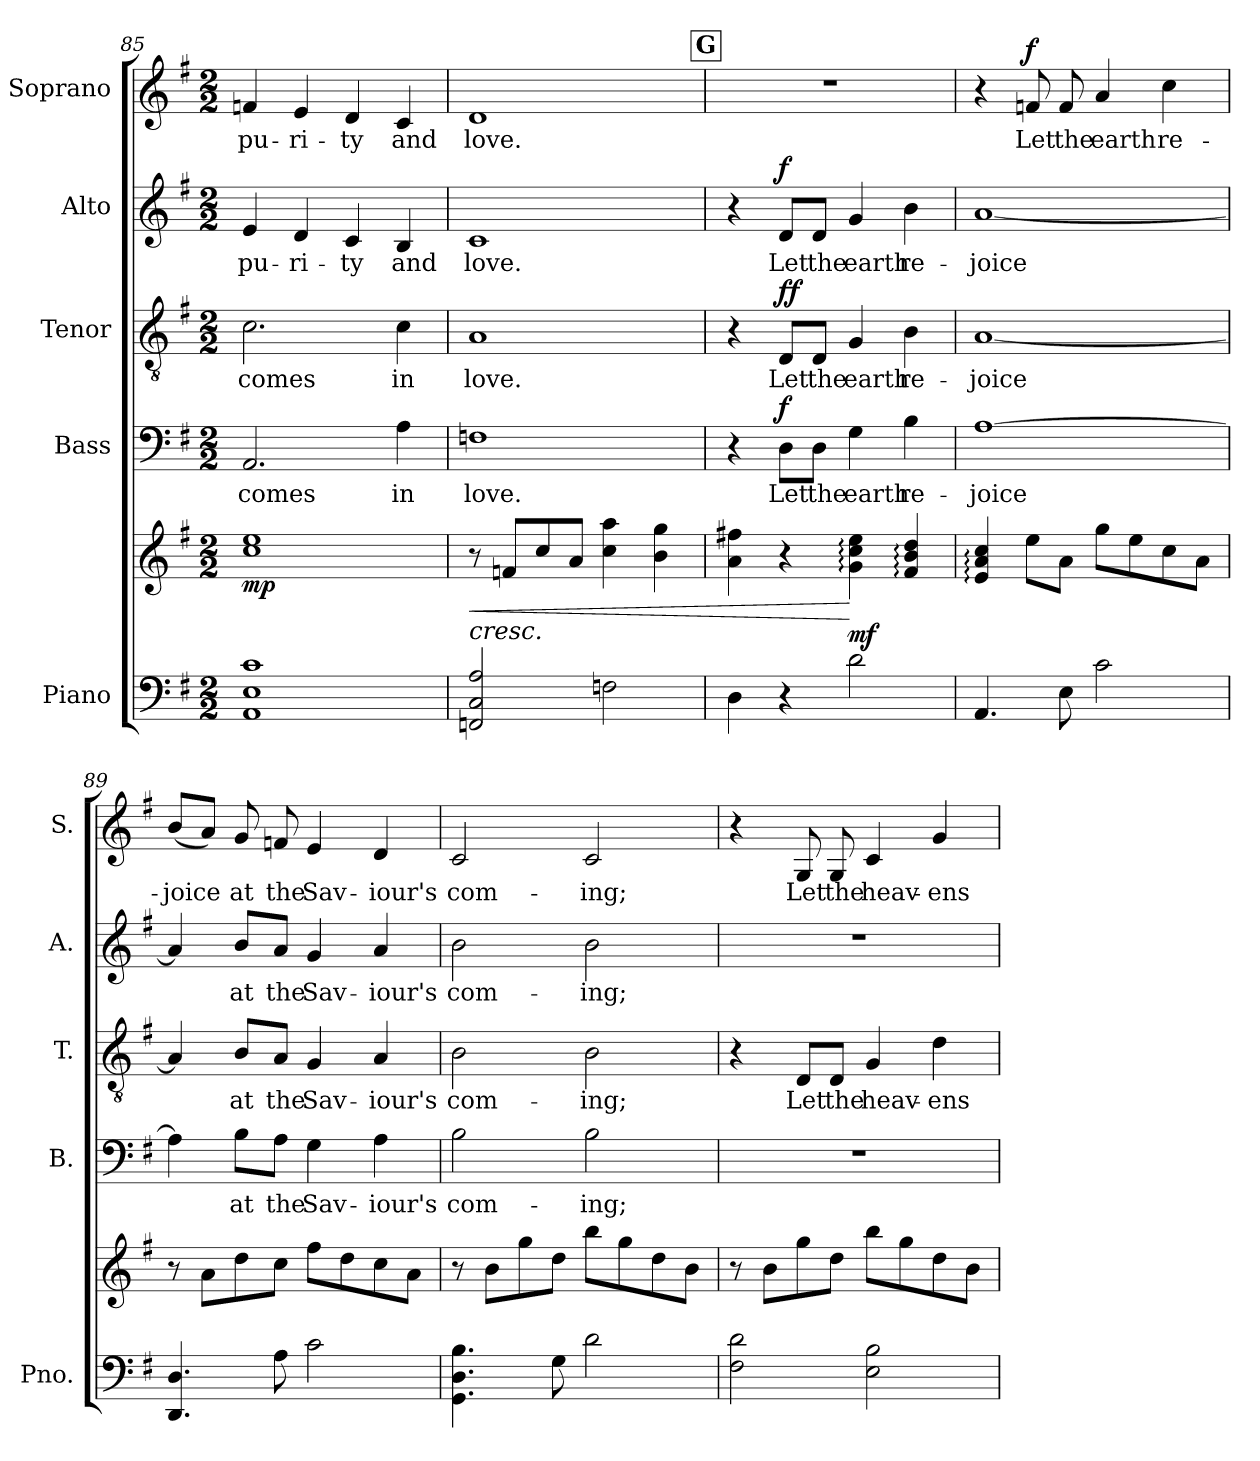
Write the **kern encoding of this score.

**kern	**kern	**dynam	**kern	**text	**dynam	**kern	**text	**dynam	**kern	**text	**dynam	**kern	**text	**dynam
*part5	*part5	*part5	*part4	*part4	*part4	*part3	*part3	*part3	*part2	*part2	*part2	*part1	*part1	*part1
*staff6	*staff5	*staff5/6	*staff4	*staff4	*staff4	*staff3	*staff3	*staff3	*staff2	*staff2	*staff2	*staff1	*staff1	*staff1
*I"Piano	*	*	*I"Bass	*	*	*I"Tenor	*	*	*I"Alto	*	*	*I"Soprano	*	*
*I'Pno.	*	*	*I'B.	*	*	*I'T.	*	*	*I'A.	*	*	*I'S.	*	*
*clefF4	*clefG2	*	*clefF4	*	*	*clefGv2	*	*	*clefG2	*	*	*clefG2	*	*
*	*	*	*	*	*	*	*	*	*	*	*	*ITrd-4c-7	*	*
*k[f#]	*k[f#]	*	*k[f#]	*	*	*k[f#]	*	*	*k[f#]	*	*	*k[f#c#]	*	*
*M2/2	*M2/2	*	*M2/2	*	*	*M2/2	*	*	*M2/2	*	*	*M2/2	*	*
=85	=85	=85	=85	=85	=85	=85	=85	=85	=85	=85	=85	=85	=85	=85
!	!	!LO:DY:b	!	!	!	!	!	!	!	!	!	!	!	!
1AA 1E 1c	1cc 1ee	mp	2.AA/	comes	.	2.c\	comes	.	4e/	pu-	.	4ccni/	pu-	.
.	.	.	.	.	.	.	.	.	4d/	-ri-	.	4bi/	-ri-	.
.	.	.	.	.	.	.	.	.	4c/	-ty	.	4ai/	-ty	.
.	.	.	4A\	in	.	4c\	in	.	4B/	and	.	4gi/	and	.
=86	=86	=86	=86	=86	=86	=86	=86	=86	=86	=86	=86	=86	=86	=86
!LO:TX:a:i:t=cresc.	!	!	!	!	!	!	!	!	!	!	!	!	!	!
!	!	!LO:HP:b	!	!	!	!	!	!	!	!	!	!	!	!
2FFn/ 2C/ 2A/	8r	<	1Fn	love.	.	1A	love.	.	1c	love.	.	1ai	love.	.
.	8fn/L	.	.	.	.	.	.	.	.	.	.	.	.	.
.	8cc/	.	.	.	.	.	.	.	.	.	.	.	.	.
.	8a/J	.	.	.	.	.	.	.	.	.	.	.	.	.
2Fn\	4cc\ 4aa\	.	.	.	.	.	.	.	.	.	.	.	.	.
.	4b\ 4gg\	.	.	.	.	.	.	.	.	.	.	.	.	.
!!LO:REH:place=s1:a:B:fs=16:t=G
=87	=87	=87	=87	=87	=87	=87	=87	=87	=87	=87	=87	=87	=87	=87
4D\	4a\ 4ff#X\	.	4r	.	.	4r	.	.	4r	.	.	1r	.	.
!	!	!	!	!	!LO:DY:a	!	!	!LO:DY:a	!	!	!	!	!	!
!	!	!	!	!	!	!	!	!LO:DY:n=1:a	!	!	!LO:DY:a	!	!	!
4r	4r	.	8D\L	Let	f	8D/L	Let	f f	8d/L	Let	f	.	.	.
.	.	.	8D\J	the	.	8D/J	the	.	8d/J	the	.	.	.	.
!	!	!LO:DY:n=1:a=2	!	!	!	!	!	!	!	!	!	!	!	!
2d\	4g\: 4cc\: 4ee\:	[ mf	4G\	earth	.	4G/	earth	.	4g/	earth	.	.	.	.
.	4f#/: 4b/: 4dd/:	.	4B\	re-	.	4B\	re-	.	4b\	re-	.	.	.	.
=88	=88	=88	=88	=88	=88	=88	=88	=88	=88	=88	=88	=88	=88	=88
4.AA/	4e/: 4a/: 4cc/:	.	[1A	-joice	.	[1A	-joice	.	[1a	-joice	.	4r	.	.
!	!	!	!	!	!	!	!	!	!	!	!	!	!	!LO:DY:a
.	8ee\L	.	.	.	.	.	.	.	.	.	.	8ccni/	Let	f
8E\	8a\J	.	.	.	.	.	.	.	.	.	.	8cci/	the	.
2c\	8gg\L	.	.	.	.	.	.	.	.	.	.	4eei/	earth	.
.	8ee\	.	.	.	.	.	.	.	.	.	.	.	.	.
.	8cc\	.	.	.	.	.	.	.	.	.	.	4ggi\	re-	.
.	8a\J	.	.	.	.	.	.	.	.	.	.	.	.	.
!!LO:LB:g=z
=89	=89	=89	=89	=89	=89	=89	=89	=89	=89	=89	=89	=89	=89	=89
4.DD/ 4.D/	8r	.	4A\]	.	.	4A/]	.	.	4a/]	.	.	(8ff#i/L	-joice	.
.	8a\L	.	.	.	.	.	.	.	.	.	.	8eei/J)	.	.
.	8dd\	.	8B\L	at	.	8B/L	at	.	8b/L	at	.	8ddi/	at	.
8A\	8cc\J	.	8A\J	the	.	8A/J	the	.	8a/J	the	.	8ccni/	the	.
2c\	8ff#\L	.	4G\	Sav-	.	4G/	Sav-	.	4g/	Sav-	.	4bi/	Sav-	.
.	8dd\	.	.	.	.	.	.	.	.	.	.	.	.	.
.	8cc\	.	4A\	-iour's	.	4A/	-iour's	.	4a/	-iour's	.	4ai/	-iour's	.
.	8a\J	.	.	.	.	.	.	.	.	.	.	.	.	.
=90	=90	=90	=90	=90	=90	=90	=90	=90	=90	=90	=90	=90	=90	=90
4.GG\ 4.D\ 4.B\	8r	.	2B\	com-	.	2B\	com-	.	2b\	com-	.	2gi/	com-	.
.	8b\L	.	.	.	.	.	.	.	.	.	.	.	.	.
.	8gg\	.	.	.	.	.	.	.	.	.	.	.	.	.
8G\	8dd\J	.	.	.	.	.	.	.	.	.	.	.	.	.
2d\	8bb\L	.	2B\	-ing;	.	2B\	-ing;	.	2b\	-ing;	.	2gi/	-ing;	.
.	8gg\	.	.	.	.	.	.	.	.	.	.	.	.	.
.	8dd\	.	.	.	.	.	.	.	.	.	.	.	.	.
.	8b\J	.	.	.	.	.	.	.	.	.	.	.	.	.
=91	=91	=91	=91	=91	=91	=91	=91	=91	=91	=91	=91	=91	=91	=91
2F#\ 2d\	8r	.	1r	.	.	4r	.	.	1r	.	.	4r	.	.
.	8b\L	.	.	.	.	.	.	.	.	.	.	.	.	.
.	8gg\	.	.	.	.	8D/L	Let	.	.	.	.	8di/	Let	.
.	8dd\J	.	.	.	.	8D/J	the	.	.	.	.	8di/	the	.
2E\ 2B\	8bb\L	.	.	.	.	4G/	heav-	.	.	.	.	4gi/	heav-	.
.	8gg\	.	.	.	.	.	.	.	.	.	.	.	.	.
.	8dd\	.	.	.	.	4d\	-ens	.	.	.	.	4ddi/	-ens	.
.	8b\J	.	.	.	.	.	.	.	.	.	.	.	.	.
=	=	=	=	=	=	=	=	=	=	=	=	=	=	=
*-	*-	*-	*-	*-	*-	*-	*-	*-	*-	*-	*-	*-	*-	*-
